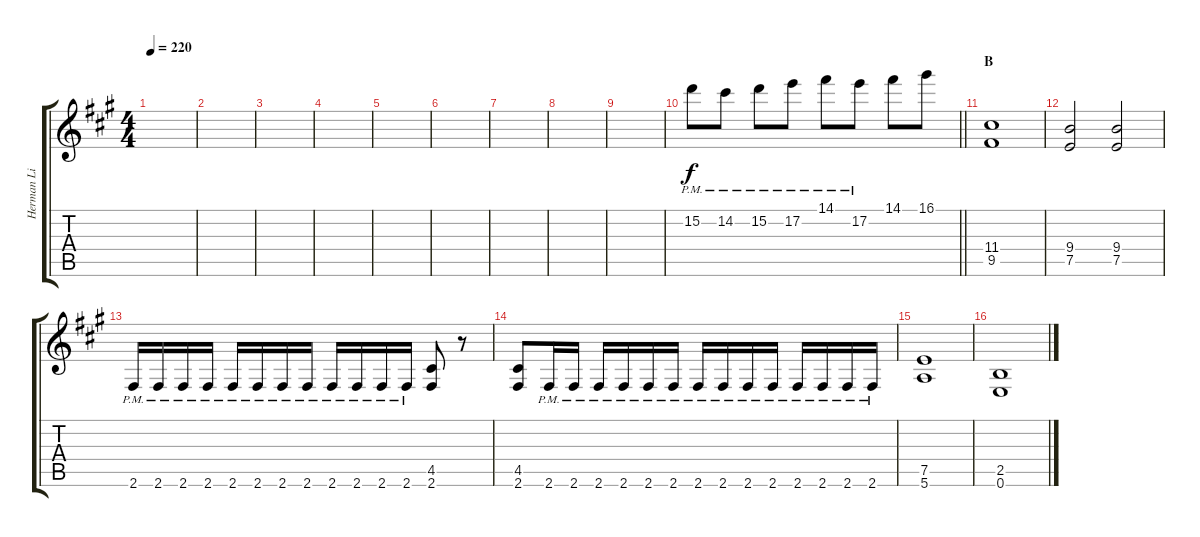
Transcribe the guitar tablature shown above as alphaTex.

\track ("Herman Li II" "Herman Li ") {instrument overdrivenguitar}
\staff {score tabs}
\tuning (E4 B3 G3 D3 A2 E2) {hide}
\ts (4 4)
\tempo 220
\clef g2
\ks a
|
|
|
|
|
|
|
|
|
\barLineRight lightlight
15.2{pm}.8 14.2{pm}.8 15.2{pm}.8 17.2{pm}.8 14.1{pm}.8 17.2{pm}.8 14.1.8 16.1.8 |
\section ("" "B")
(11.4 9.5).1 |
(9.4 7.5).2 (9.4 7.5).2 |
2.6{pm}.16 2.6{pm}.16 2.6{pm}.16 2.6{pm}.16 2.6{pm}.16 2.6{pm}.16 2.6{pm}.16 2.6{pm}.16 2.6{pm}.16 2.6{pm}.16 2.6{pm}.16 2.6{pm}.16 (4.5 2.6).8 r.8 |
(4.5 2.6).8 2.6{pm}.16 2.6{pm}.16 2.6{pm}.16 2.6{pm}.16 2.6{pm}.16 2.6{pm}.16 2.6{pm}.16 2.6{pm}.16 2.6{pm}.16 2.6{pm}.16 2.6{pm}.16 2.6{pm}.16 2.6{pm}.16 2.6{pm}.16 |
(7.5 5.6).1 |
(2.5 0.6).1
